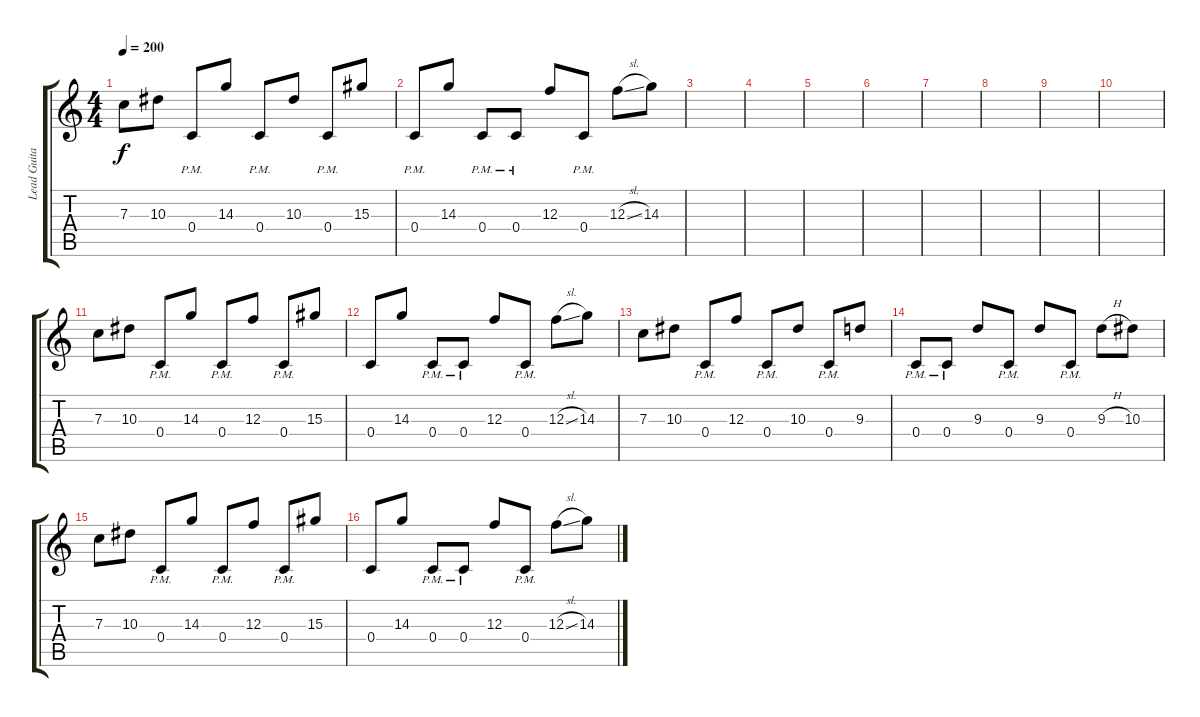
\track ("Lead Guitar" "Lead Guita") {instrument distortionguitar}
\staff {score tabs}
\tuning (D4 A3 F3 C3 G2 C2) {hide}
\ts (4 4)
\tempo 200
\clef g2
\ks c
7.3.8{dy f} 10.3.8 0.4{pm}.8 14.3.8 0.4{pm}.8 10.3.8 0.4{pm}.8 15.3.8 |
0.4{pm}.8 14.3.8 0.4{pm}.8 0.4{pm}.8 12.3.8 0.4{pm}.8 12.3{sl}.8 14.3.8 |
|
|
|
|
|
|
|
|
7.3.8 10.3.8 0.4{pm}.8 14.3.8 0.4{pm}.8 12.3.8 0.4{pm}.8 15.3.8 |
0.4.8 14.3.8 0.4{pm}.8 0.4{pm}.8 12.3.8 0.4{pm}.8 12.3{sl}.8 14.3.8 |
7.3.8 10.3.8 0.4{pm}.8 12.3.8 0.4{pm}.8 10.3.8 0.4{pm}.8 9.3.8 |
0.4{pm}.8 0.4{pm}.8 9.3.8 0.4{pm}.8 9.3.8 0.4{pm}.8 9.3{h}.8 10.3.8 |
7.3.8 10.3.8 0.4{pm}.8 14.3.8 0.4{pm}.8 12.3.8 0.4{pm}.8 15.3.8 |
0.4.8 14.3.8 0.4{pm}.8 0.4{pm}.8 12.3.8 0.4{pm}.8 12.3{sl}.8 14.3.8
